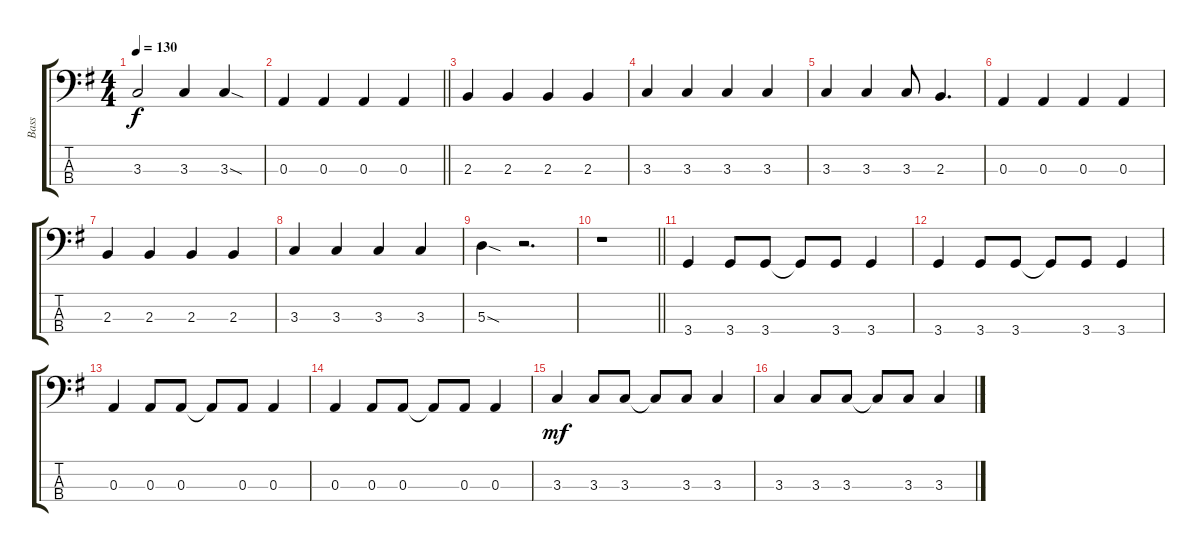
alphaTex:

\track ("Bass" "Bass") {instrument electricbassfinger}
\staff {score tabs}
\tuning (G2 D2 A1 E1) {hide}
\ts (4 4)
\tempo 130
\clef f4
\ks g
3.3.2{dy f} 3.3.4 3.3{sod}.4 |
\barLineRight lightlight
0.3.4 0.3.4 0.3.4 0.3.4 |
2.3.4 2.3.4 2.3.4 2.3.4 |
3.3.4 3.3.4 3.3.4 3.3.4 |
3.3.4 3.3.4 3.3.8 2.3.4{d} |
0.3.4 0.3.4 0.3.4 0.3.4 |
2.3.4 2.3.4 2.3.4 2.3.4 |
3.3.4 3.3.4 3.3.4 3.3.4 |
5.3{sod}.4 r.2{d} |
\barLineRight lightlight
r.1 |
3.4.4 3.4.8 3.4.8 3.4{t}.8 3.4.8 3.4.4 |
3.4.4 3.4.8 3.4.8 3.4{t}.8 3.4.8 3.4.4 |
0.3.4 0.3.8 0.3.8 0.3{t}.8 0.3.8 0.3.4 |
0.3.4 0.3.8 0.3.8 0.3{t}.8 0.3.8 0.3.4 |
3.3.4{dy mf} 3.3.8 3.3.8 3.3{t}.8 3.3.8 3.3.4 |
3.3.4 3.3.8 3.3.8 3.3{t}.8 3.3.8 3.3.4
